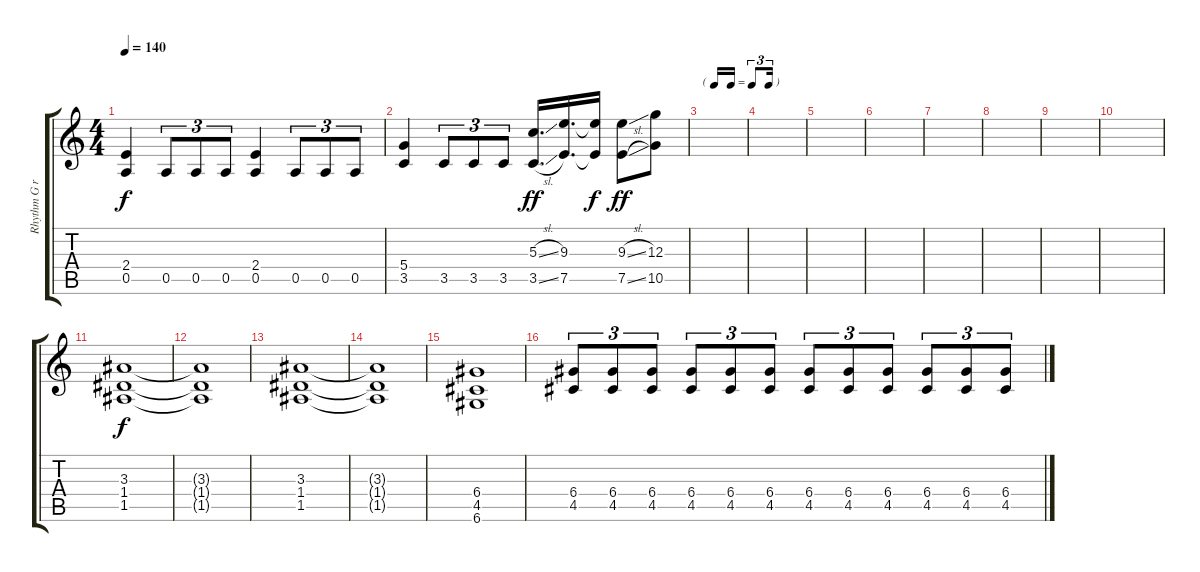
\track ("Rhythm G right" "Rhythm G r") {instrument distortionguitar}
\staff {score tabs}
\tuning (E4 B3 G3 D3 A2 D2) {hide}
\ts (4 4)
\tempo 140
\clef g2
\ks c
(2.4 0.5).4{dy f} 0.5.8{tu (3 2)} 0.5.8{tu (3 2)} 0.5.8{tu (3 2)} (2.4 0.5).4 0.5.8{tu (3 2)} 0.5.8{tu (3 2)} 0.5.8{tu (3 2)} |
(5.4 3.5).4 3.5.8{tu (3 2)} 3.5.8{tu (3 2)} 3.5.8{tu (3 2)} (5.3{sl} 3.5{sl}).16{d dy ff} (9.3 7.5).16{d} (9.3{t} 7.5{t}).16{dy f} (9.3{sl} 7.5{sl}).8{dy ff} (12.3 10.5).8 |
\tf triplet16th
|
|
|
|
|
|
|
|
(3.3 1.4 1.5).1{dy f} |
(3.3{t} 1.4{t} 1.5{t}).1 |
(3.3 1.4 1.5).1 |
(3.3{t} 1.4{t} 1.5{t}).1 |
(6.4 4.5 6.6).1 |
(6.4 4.5).8{tu (3 2)} (6.4 4.5).8{tu (3 2)} (6.4 4.5).8{tu (3 2)} (6.4 4.5).8{tu (3 2)} (6.4 4.5).8{tu (3 2)} (6.4 4.5).8{tu (3 2)} (6.4 4.5).8{tu (3 2)} (6.4 4.5).8{tu (3 2)} (6.4 4.5).8{tu (3 2)} (6.4 4.5).8{tu (3 2)} (6.4 4.5).8{tu (3 2)} (6.4 4.5).8{tu (3 2)}
